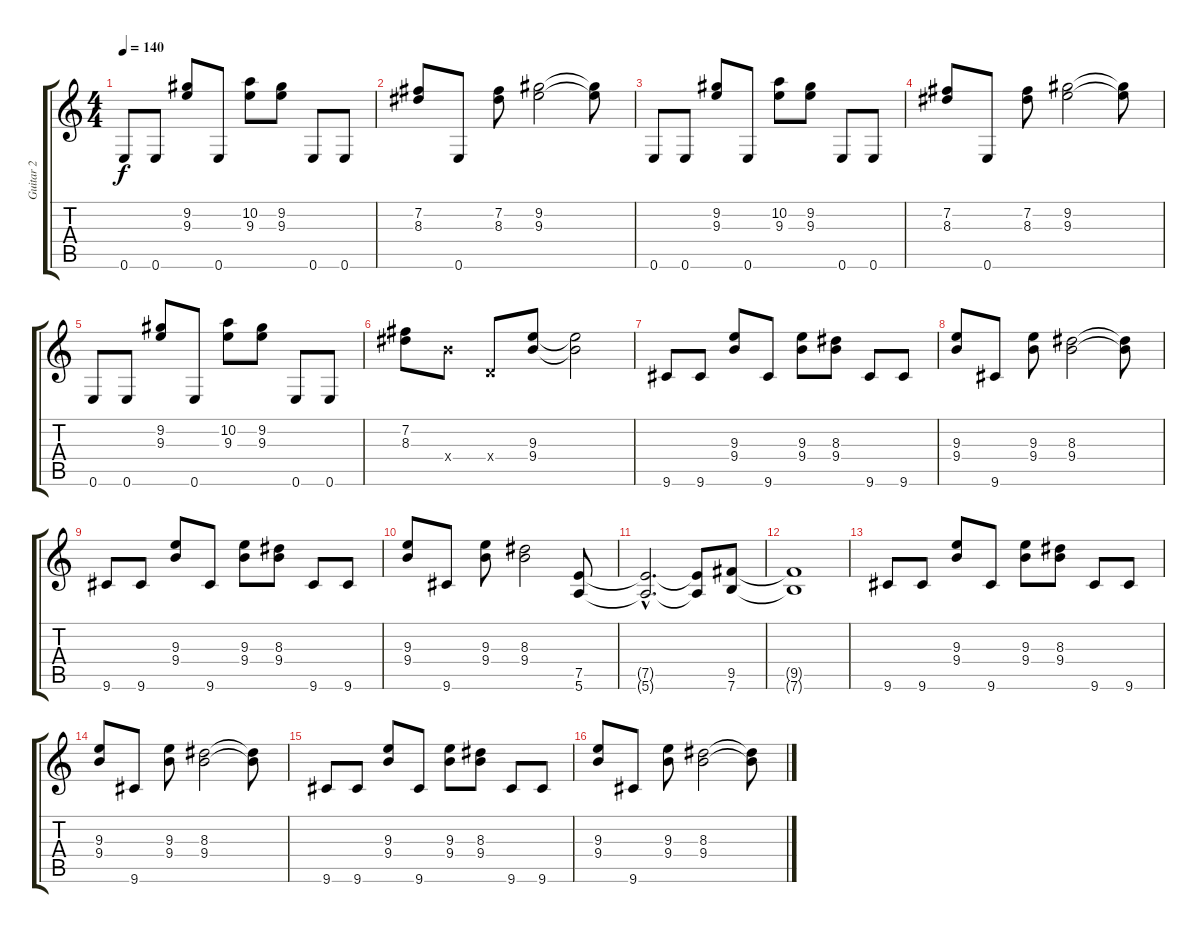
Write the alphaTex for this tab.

\track ("Guitar 2" "Guitar 2") {instrument overdrivenguitar}
\staff {score tabs}
\tuning (E4 B3 G3 D3 A2 E2) {hide}
\ts (4 4)
\tempo 140
\clef g2
\ks c
0.6.8{dy f} 0.6.8 (9.2 9.3).8 0.6.8 (10.2 9.3).8 (9.2 9.3).8 0.6.8 0.6.8 |
(7.2 8.3).8 0.6.8 (7.2 8.3).8 (9.2 9.3).2 (9.2{t} 9.3{t}).8 |
0.6.8 0.6.8 (9.2 9.3).8 0.6.8 (10.2 9.3).8 (9.2 9.3).8 0.6.8 0.6.8 |
(7.2 8.3).8 0.6.8 (7.2 8.3).8 (9.2 9.3).2 (9.2{t} 9.3{t}).8 |
0.6.8 0.6.8 (9.2 9.3).8 0.6.8 (10.2 9.3).8 (9.2 9.3).8 0.6.8 0.6.8 |
(7.2 8.3).8 9.4{x}.8 0.4{x}.8 (9.3 9.4).8 (9.3{t} 9.4{t}).2 |
9.6.8 9.6.8 (9.3 9.4).8 9.6.8 (9.3 9.4).8 (8.3 9.4).8 9.6.8 9.6.8 |
(9.3 9.4).8 9.6.8 (9.3 9.4).8 (8.3 9.4).2 (8.3{t} 9.4{t}).8 |
9.6.8 9.6.8 (9.3 9.4).8 9.6.8 (9.3 9.4).8 (8.3 9.4).8 9.6.8 9.6.8 |
(9.3 9.4).8 9.6.8 (9.3 9.4).8 (8.3 9.4).2 (7.5 5.6).8 |
(7.5{hac t} 5.6{hac t}).2{d} (7.5{t} 5.6{t}).8 (9.5 7.6).8 |
(9.5{t} 7.6{t}).1 |
9.6.8 9.6.8 (9.3 9.4).8 9.6.8 (9.3 9.4).8 (8.3 9.4).8 9.6.8 9.6.8 |
(9.3 9.4).8 9.6.8 (9.3 9.4).8 (8.3 9.4).2 (8.3{t} 9.4{t}).8 |
9.6.8 9.6.8 (9.3 9.4).8 9.6.8 (9.3 9.4).8 (8.3 9.4).8 9.6.8 9.6.8 |
(9.3 9.4).8 9.6.8 (9.3 9.4).8 (8.3 9.4).2 (8.3{t} 9.4{t}).8
